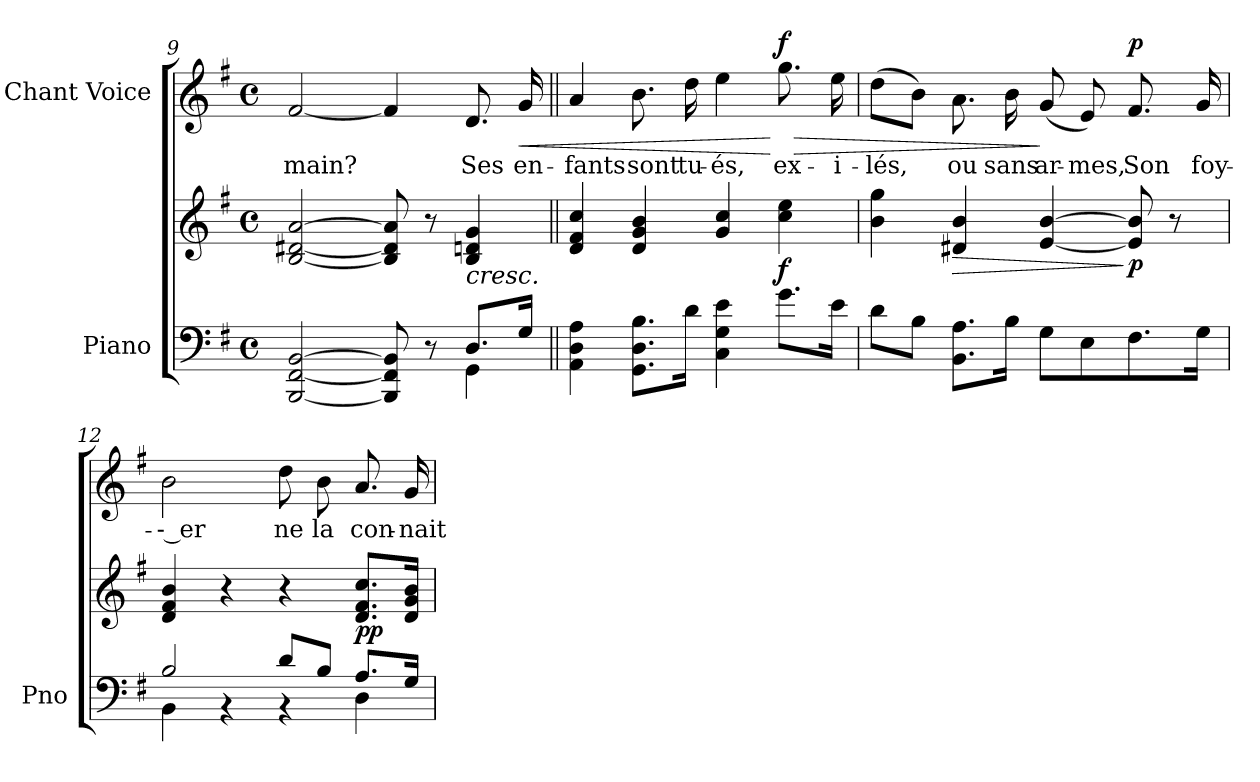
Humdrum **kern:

**kern	**kern	**dynam	**kern	**text	**dynam
*part2	*part2	*part2	*part1	*part1	*part1
*staff3	*staff2	*staff2/3	*staff1	*staff1	*staff1
*I"Piano	*	*	*I"Chant Voice	*	*
*I'Pno	*	*	*	*	*
*clefF4	*clefG2	*	*clefG2	*	*
*k[f#]	*k[f#]	*	*k[f#]	*	*
*M4/4	*M4/4	*	*M4/4	*	*
*met(c)	*met(c)	*	*met(c)	*	*
=9	=9	=9	=9	=9	=9
*^	*^	*	*	*	*
[<2BBB/ [<2FF#/ [2BB/	2.ryy	[2B/ [>2d#X/ [2a/	2...ryy	.	[2f#/	main?	.
8BBB/] 8FF#/] 8BB/]	.	8B/] 8d#/] 8a/]	.	.	4f#/]	.	.
8r	.	8r	.	.	.	.	.
!	!	!	!	!LO:HP:b	!	!	!LO:DY:a
!	!	!	!	!	!	!	!LO:DY:n=1:a
!	!	!	!	!	!	!	!LO:DY:n=2:a
8.D/L	4GG\	4B/ 4dn/ 4g/	.	<	8.d/	Ses	other-dynamics f other-dynamics
!	!	!	!	!LO:DY:b	!	!	!LO:HP:b
!	!	!	!	!LO:DY:n=1:b	!	!	!
!	!	!	!	!LO:DY:n=2:b	!	!	!
16G/Jk	.	.	16ryy	other-dynamics f other-dynamics	16g/	en-	<
*v	*v	*	*	*	*	*	*
*	*v	*v	*	*	*	*
=10||	=10||	=10||	=10||	=10||	=10||
4AA\ 4D\ 4A\	4d/ 4f#/ 4cc/	.	4a/	-fants	.
8.GG\ 8.D\ 8.B\L	4d/ 4g/ 4b/	.	8.b\	sont	.
16d\Jk	.	.	16dd\	tu-	.
4C\ 4G\ 4e\	4g/ 4cc/	.	4ee\	-és,	.
!	!	!LO:DY:n=1:b	!	!	!LO:HP:n=1:b
!	!	!	!	!	!LO:DY:n=1:a
8.g\L	4cc\ 4ee\	[ f	8.gg\	ex-	[ > f
16e\Jk	.	.	16ee\	-i-	.
=11	=11	=11	=11	=11	=11
8d\L	4b\ 4gg\	.	(8dd\L	-lés,	.
8B\J	.	.	8b\J)	.	.
!	!	!LO:HP:b	!	!	!
8.BB\ 8.A\L	4d#X/ 4b/	>	8.a\	ou	.
16B\Jk	.	.	16b\	sans	.
8G\L	[4e/ [4b/	.	(8g/	ar-	]
8E\	.	.	8e/)	-mes,	.
!	!	!LO:DY:n=1:b	!	!	!LO:DY:a
8.F#\	8e/] 8b/]	] p	8.f#/	Son	p
.	8r	.	.	.	.
16G\Jk	.	.	16g/	foy-	.
=12	=12	=12	=12	=12	=12
*^	*	*	*	*	*
2B/	4BB\	4d/ 4f#/ 4b/	.	2b\	-- er	.
.	4r	4r	.	.	.	.
8d/L	4r	4r	.	8dd\	ne	.
8B/J	.	.	.	8b\	la	.
!	!	!	!LO:DY:b	!	!	!
8.A/L	4D\	8.d/ 8.f#/ 8.cc/L	pp	8.a/	con-	.
16G/Jk	.	16d/ 16g/ 16b/Jk	.	16g/	-nait	.
*v	*v	*	*	*	*	*
=	=	=	=	=	=
*-	*-	*-	*-	*-	*-
